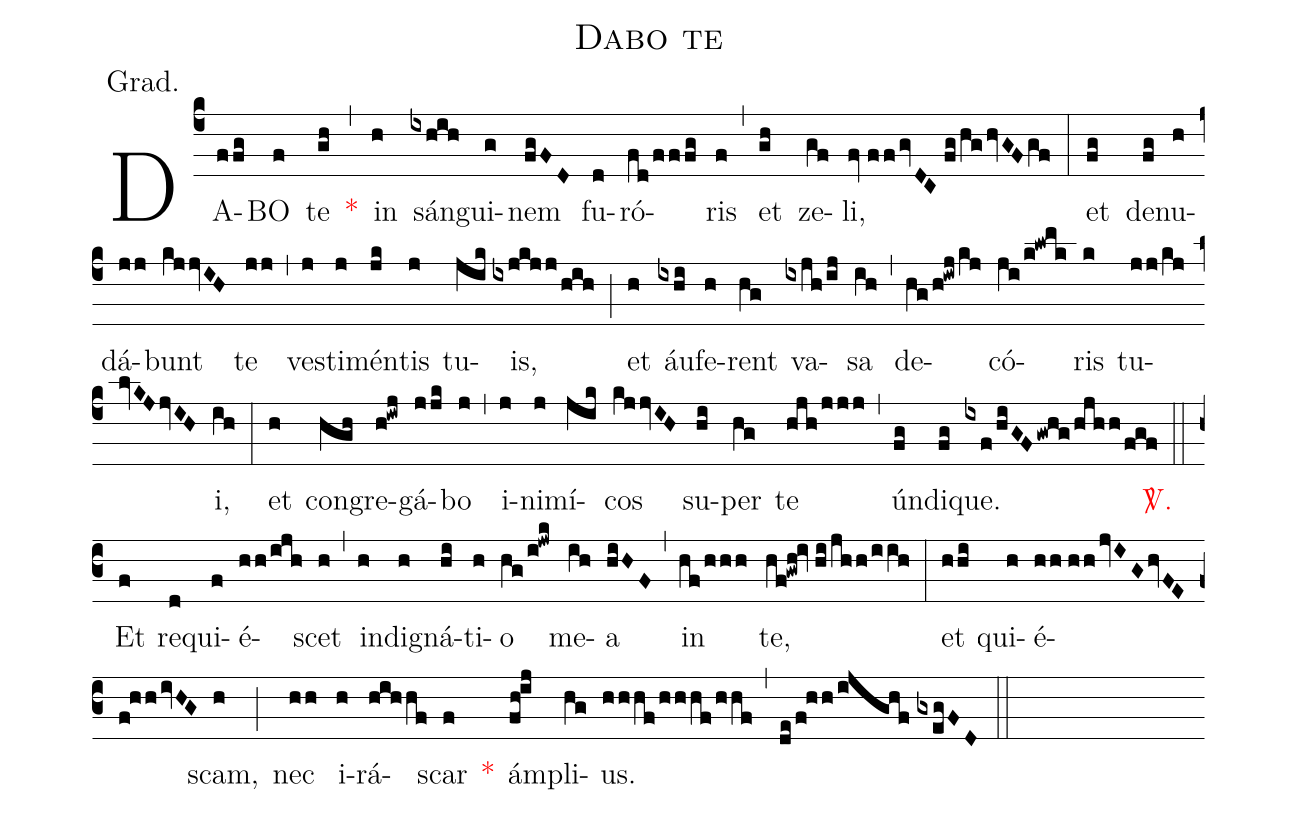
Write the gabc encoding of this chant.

name:Dabo te;
annotation:Grad.;
mode:V.;
office-part:Gradual;
%%
(c4) DA(ffg)BO(f) te(gh) <v>\red{*}</v>(,) in(h) sán(ixhih)gui(g)nem(fgFD) fu(d)ró(fd/fffg)ris(f) (,) et(gh) ze(gf)li,(fv//ff/gvDC//fg/hg/hvGFgf) (:) et(fg) de(fg)nu(h)dá(jj)bunt(kjjvIH) te(jj) (,) ve(j)sti(j)mén(jk)tis(j) tu(jik)is,(ixjkjj/hih) (;) et(h) áu(ixhi)fe(h)rent(hg) va(ixjh/ij)sa(ih) (,) de(hg/h!iwj/kj)có(ji/k!lwmk)ris(k) tu(jj/kj//lvKJ/jvIH)i,(ih) (:) et(h) con(hgh)gre(h!iwj)gá(jjk)bo(j) (,) i(j)ni(j)mí(jik)cos(kjjvIH) su(hi)per(hg) te(hjh/jjj) (,) ún(fg)di(fg)que.(ixf/hiGF/gwhg/hjhh/fgf) <v>\red{\Vbar.}</v>(z0::c3) Et(f) re(d)qui(f)é(hh/ijh)scet(h) (,) in(h)di(h)gná(hi)ti(h)o(hg/i!jwk) me(ih)a(hiHF) (,) in(hf/hhh) te,(hf!gwh!iv//hi/jhh/iih) (:) et(hhi) qui(h)é(hh//hh/jvIG/hvFE/f!hh/ivHG)scam,(h) (;) nec(hh) i(h)rá(hihhf)scar(f) <v>\red{*}</v>() ám(fh!ij)pli(hg)us.(hhhf/hhhf/hhf) (,) (de/f!hh/ijghf//gxegFD) (::)
